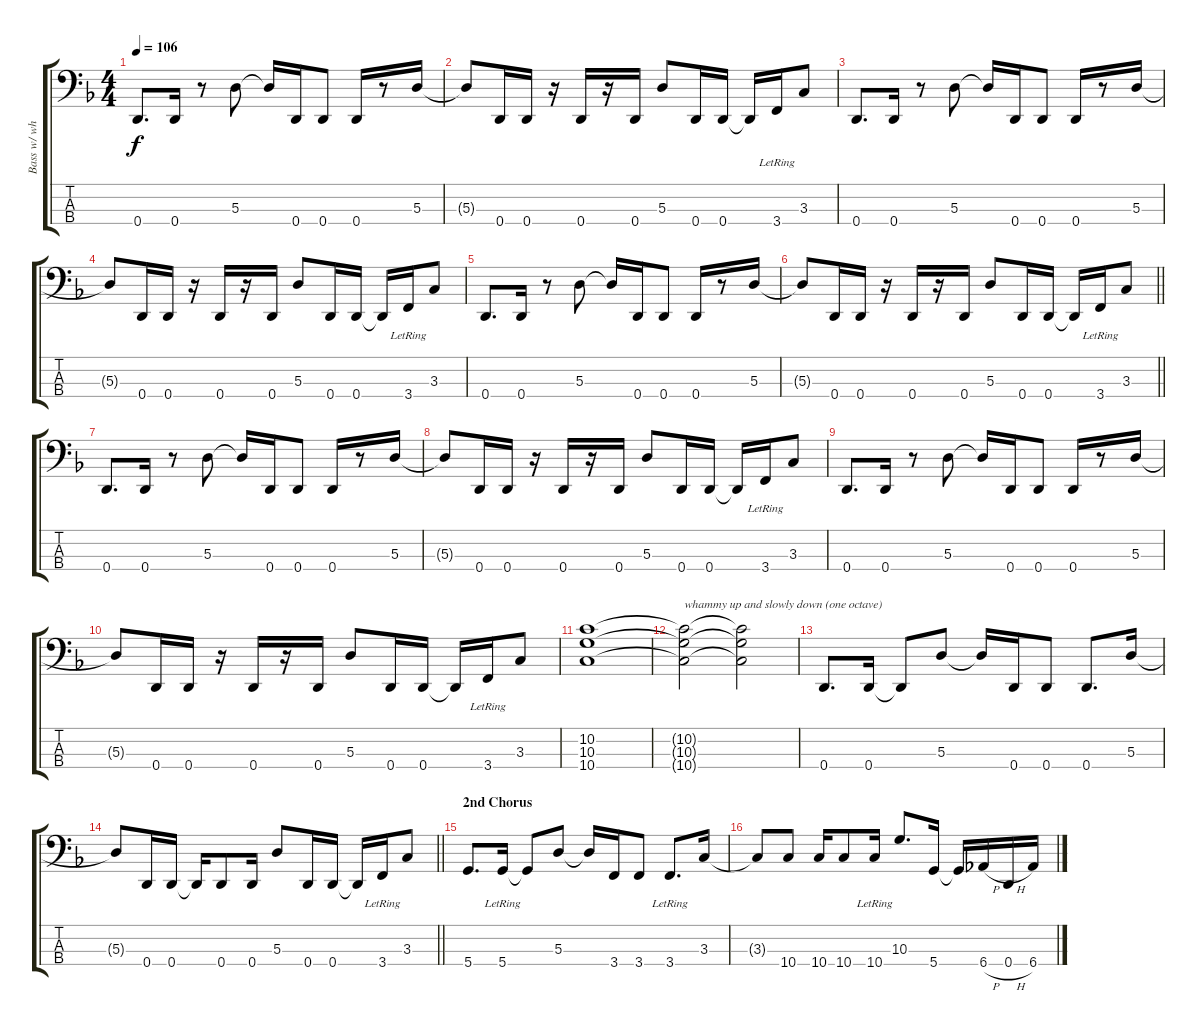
\track ("Bass w/ whammy and wah" "Bass w/ wh") {instrument electricbasspick}
\staff {score tabs}
\tuning (G2 D2 A1 D1) {hide}
\ts (4 4)
\tempo 106
\clef f4
\ks dminor
0.4.8{d dy f} 0.4.16 r.8 5.3.8 5.3{t}.16 0.4.16 0.4.8 0.4.16 r.8 5.3.16 |
5.3{t}.8 0.4.16 0.4.16 r.16 0.4.16 r.16 0.4.16 5.3.8 0.4.16 0.4.16 0.4{t}.16 3.4{lr}.16 3.3.8 |
0.4.8{d} 0.4.16 r.8 5.3.8 5.3{t}.16 0.4.16 0.4.8 0.4.16 r.8 5.3.16 |
5.3{t}.8 0.4.16 0.4.16 r.16 0.4.16 r.16 0.4.16 5.3.8 0.4.16 0.4.16 0.4{t}.16 3.4{lr}.16 3.3.8 |
0.4.8{d} 0.4.16 r.8 5.3.8 5.3{t}.16 0.4.16 0.4.8 0.4.16 r.8 5.3.16 |
\barLineRight lightlight
5.3{t}.8 0.4.16 0.4.16 r.16 0.4.16 r.16 0.4.16 5.3.8 0.4.16 0.4.16 0.4{t}.16 3.4{lr}.16 3.3.8 |
0.4.8{d} 0.4.16 r.8 5.3.8 5.3{t}.16 0.4.16 0.4.8 0.4.16 r.8 5.3.16 |
5.3{t}.8 0.4.16 0.4.16 r.16 0.4.16 r.16 0.4.16 5.3.8 0.4.16 0.4.16 0.4{t}.16 3.4{lr}.16 3.3.8 |
0.4.8{d} 0.4.16 r.8 5.3.8 5.3{t}.16 0.4.16 0.4.8 0.4.16 r.8 5.3.16 |
5.3{t}.8 0.4.16 0.4.16 r.16 0.4.16 r.16 0.4.16 5.3.8 0.4.16 0.4.16 0.4{t}.16 3.4{lr}.16 3.3.8 |
(10.2 10.3 10.4).1 |
(10.2{t} 10.3{t} 10.4{t}).2{txt "whammy up and slowly down (one octave)"} (10.2{t} 10.3{t} 10.4{t}).2 |
0.4.8{d} 0.4.16 0.4{t}.8 5.3.8 5.3{t}.16 0.4.16 0.4.8 0.4.8{d} 5.3.16 |
\barLineRight lightlight
5.3{t}.8 0.4.16 0.4.16 0.4{t}.16 0.4.8 0.4.16 5.3.8 0.4.16 0.4.16 0.4{t}.16 3.4{lr}.16 3.3.8 |
\section ("" "2nd Chorus")
5.4.8{d} 5.4{lr}.16 5.4{t}.8 5.3.8 5.3{t}.16 3.4.16 3.4.8 3.4{lr}.8{d} 3.3.16 |
3.3{t}.8 10.4.8 10.4.16 10.4.8 10.4{lr}.16 10.3.8{d} 5.4.16 5.4{t}.16 6.4{h}.16 0.4{h}.16 6.4.16
